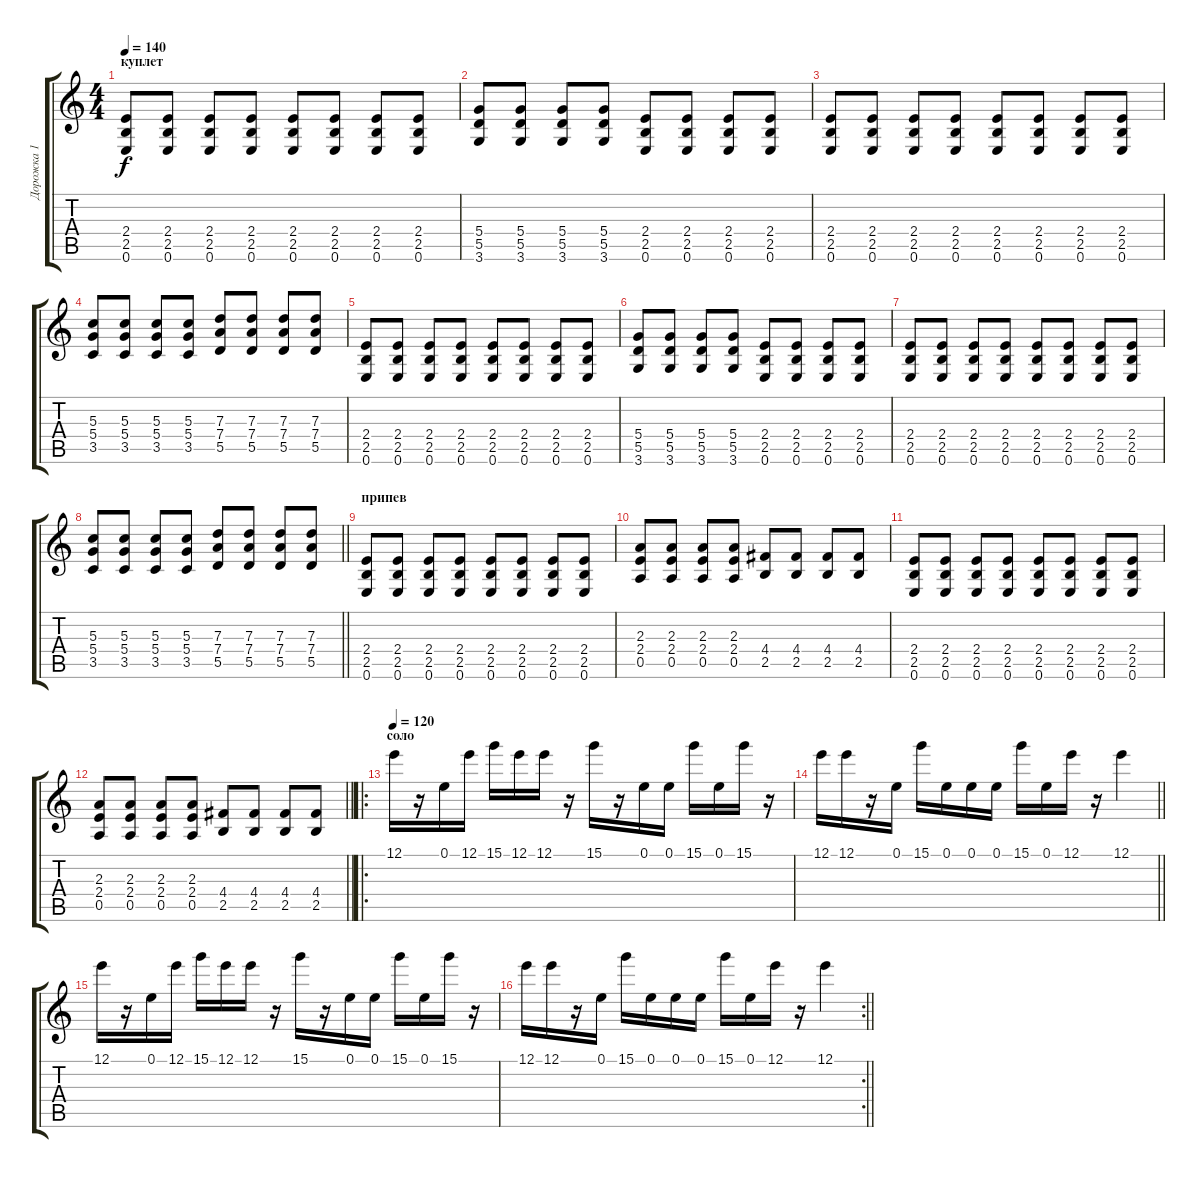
\track ("Дорожка 1" "Дорожка 1") {instrument distortionguitar}
\staff {score tabs}
\tuning (E4 B3 G3 D3 A2 E2) {hide}
\ts (4 4)
\section ("" "куплет")
\tempo 140
\clef g2
\ks c
(2.4 2.5 0.6).8{dy f} (2.4 2.5 0.6).8 (2.4 2.5 0.6).8 (2.4 2.5 0.6).8 (2.4 2.5 0.6).8 (2.4 2.5 0.6).8 (2.4 2.5 0.6).8 (2.4 2.5 0.6).8 |
(5.4 5.5 3.6).8 (5.4 5.5 3.6).8 (5.4 5.5 3.6).8 (5.4 5.5 3.6).8 (2.4 2.5 0.6).8 (2.4 2.5 0.6).8 (2.4 2.5 0.6).8 (2.4 2.5 0.6).8 |
(2.4 2.5 0.6).8 (2.4 2.5 0.6).8 (2.4 2.5 0.6).8 (2.4 2.5 0.6).8 (2.4 2.5 0.6).8 (2.4 2.5 0.6).8 (2.4 2.5 0.6).8 (2.4 2.5 0.6).8 |
(5.3 5.4 3.5).8 (5.3 5.4 3.5).8 (5.3 5.4 3.5).8 (5.3 5.4 3.5).8 (7.3 7.4 5.5).8 (7.3 7.4 5.5).8 (7.3 7.4 5.5).8 (7.3 7.4 5.5).8 |
(2.4 2.5 0.6).8 (2.4 2.5 0.6).8 (2.4 2.5 0.6).8 (2.4 2.5 0.6).8 (2.4 2.5 0.6).8 (2.4 2.5 0.6).8 (2.4 2.5 0.6).8 (2.4 2.5 0.6).8 |
(5.4 5.5 3.6).8 (5.4 5.5 3.6).8 (5.4 5.5 3.6).8 (5.4 5.5 3.6).8 (2.4 2.5 0.6).8 (2.4 2.5 0.6).8 (2.4 2.5 0.6).8 (2.4 2.5 0.6).8 |
(2.4 2.5 0.6).8 (2.4 2.5 0.6).8 (2.4 2.5 0.6).8 (2.4 2.5 0.6).8 (2.4 2.5 0.6).8 (2.4 2.5 0.6).8 (2.4 2.5 0.6).8 (2.4 2.5 0.6).8 |
\barLineRight lightlight
(5.3 5.4 3.5).8 (5.3 5.4 3.5).8 (5.3 5.4 3.5).8 (5.3 5.4 3.5).8 (7.3 7.4 5.5).8 (7.3 7.4 5.5).8 (7.3 7.4 5.5).8 (7.3 7.4 5.5).8 |
\section ("" "припев")
(2.4 2.5 0.6).8 (2.4 2.5 0.6).8 (2.4 2.5 0.6).8 (2.4 2.5 0.6).8 (2.4 2.5 0.6).8 (2.4 2.5 0.6).8 (2.4 2.5 0.6).8 (2.4 2.5 0.6).8 |
(2.3 2.4 0.5).8 (2.3 2.4 0.5).8 (2.3 2.4 0.5).8 (2.3 2.4 0.5).8 (4.4 2.5).8 (4.4 2.5).8 (4.4 2.5).8 (4.4 2.5).8 |
(2.4 2.5 0.6).8 (2.4 2.5 0.6).8 (2.4 2.5 0.6).8 (2.4 2.5 0.6).8 (2.4 2.5 0.6).8 (2.4 2.5 0.6).8 (2.4 2.5 0.6).8 (2.4 2.5 0.6).8 |
\barLineRight lightlight
(2.3 2.4 0.5).8 (2.3 2.4 0.5).8 (2.3 2.4 0.5).8 (2.3 2.4 0.5).8 (4.4 2.5).8 (4.4 2.5).8 (4.4 2.5).8 (4.4 2.5).8 |
\ro
\section ("" "соло")
\tempo 120
12.1.16 r.16 0.1.16 12.1.16 15.1.16 12.1.16 12.1.16 r.16 15.1.16 r.16 0.1.16 0.1.16 15.1.16 0.1.16 15.1.16 r.16 |
\barLineRight lightlight
12.1.16 12.1.16 r.16 0.1.16 15.1.16 0.1.16 0.1.16 0.1.16 15.1.16 0.1.16 12.1.16 r.16 12.1.4 |
12.1.16 r.16 0.1.16 12.1.16 15.1.16 12.1.16 12.1.16 r.16 15.1.16 r.16 0.1.16 0.1.16 15.1.16 0.1.16 15.1.16 r.16 |
\rc 2
\barLineRight lightlight
12.1.16 12.1.16 r.16 0.1.16 15.1.16 0.1.16 0.1.16 0.1.16 15.1.16 0.1.16 12.1.16 r.16 12.1.4
